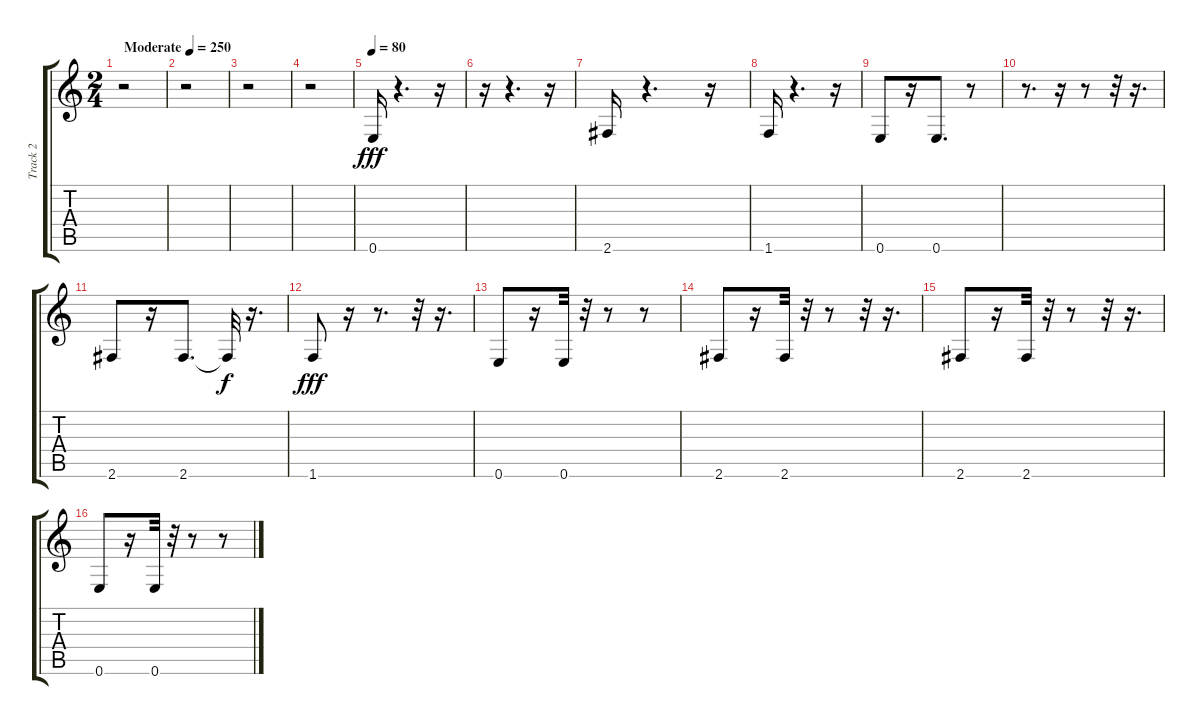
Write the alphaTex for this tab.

\track ("Track 2" "Track 2") {instrument acousticbass}
\staff {score tabs}
\tuning (E4 B3 G3 D3 A2 E2) {hide}
\ts (2 4)
\tempo (250 "Moderate")
\clef g2
\ks c
r.2{dy fff instrument acousticbass} |
r.2 |
r.2 |
r.2 |
\tempo 80
0.6.16 r.4{d} r.16 |
r.16 r.4{d} r.16 |
2.6.16 r.4{d} r.16 |
1.6.16 r.4{d} r.16 |
0.6.8 r.16 0.6.8{d} r.8 |
r.8{d} r.16 r.8 r.32 r.16{d} |
2.6.8 r.16 2.6.8{d} 2.6{t}.32{dy f} r.16{d} |
1.6.8{dy fff} r.16 r.8{d} r.32 r.16{d} |
0.6.8 r.16 0.6.32 r.32 r.8 r.8 |
2.6.8 r.16 2.6.32 r.32 r.8 r.32 r.16{d} |
2.6.8 r.16 2.6.32 r.32 r.8 r.32 r.16{d} |
0.6.8 r.16 0.6.32 r.32 r.8 r.8
